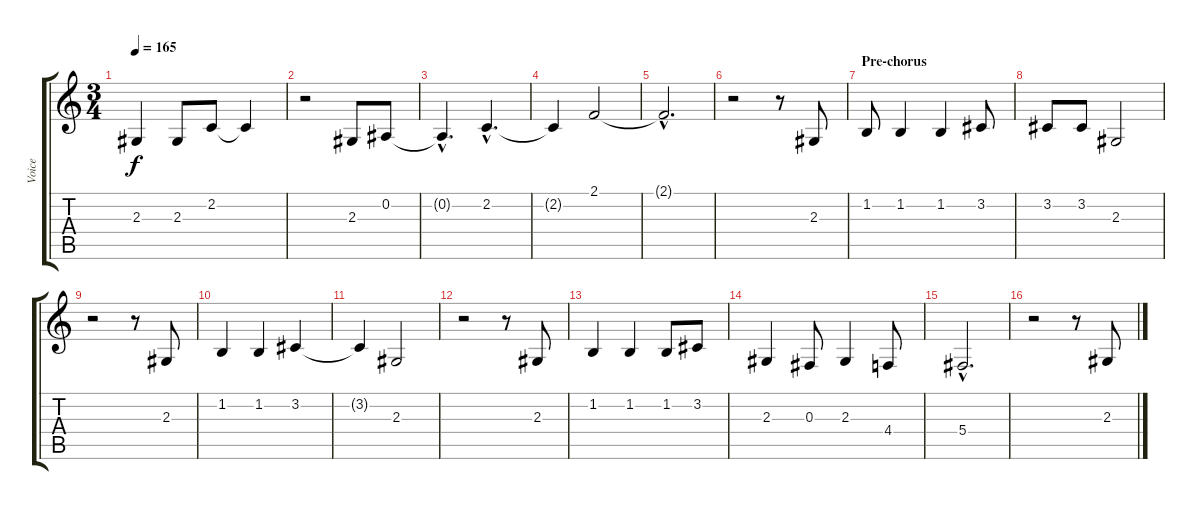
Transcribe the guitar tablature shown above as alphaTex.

\track ("Voice" "Voice") {instrument clarinet}
\staff {score tabs}
\tuning (Eb4 Bb3 Gb3 Db3 Ab2 Eb2) {hide}
\ts (3 4)
\tempo 165
\clef g2
\ks c
2.3.4{dy f} 2.3.8 2.2.8 2.2{t}.4 |
r.2 2.3.8 0.2.8 |
0.2{hac t}.4{d} 2.2{hac}.4{d} |
2.2{t}.4 2.1.2 |
2.1{hac t}.2{d} |
r.2 r.8 2.3.8 |
\section ("" "Pre-chorus")
1.2.8 1.2.4 1.2.4 3.2.8 |
3.2.8 3.2.8 2.3.2 |
r.2 r.8 2.3.8 |
1.2.4 1.2.4 3.2.4 |
3.2{t}.4 2.3.2 |
r.2 r.8 2.3.8 |
1.2.4 1.2.4 1.2.8 3.2.8 |
2.3.4 0.3.8 2.3.4 4.4.8 |
5.4{hac}.2{d} |
r.2 r.8 2.3.8
